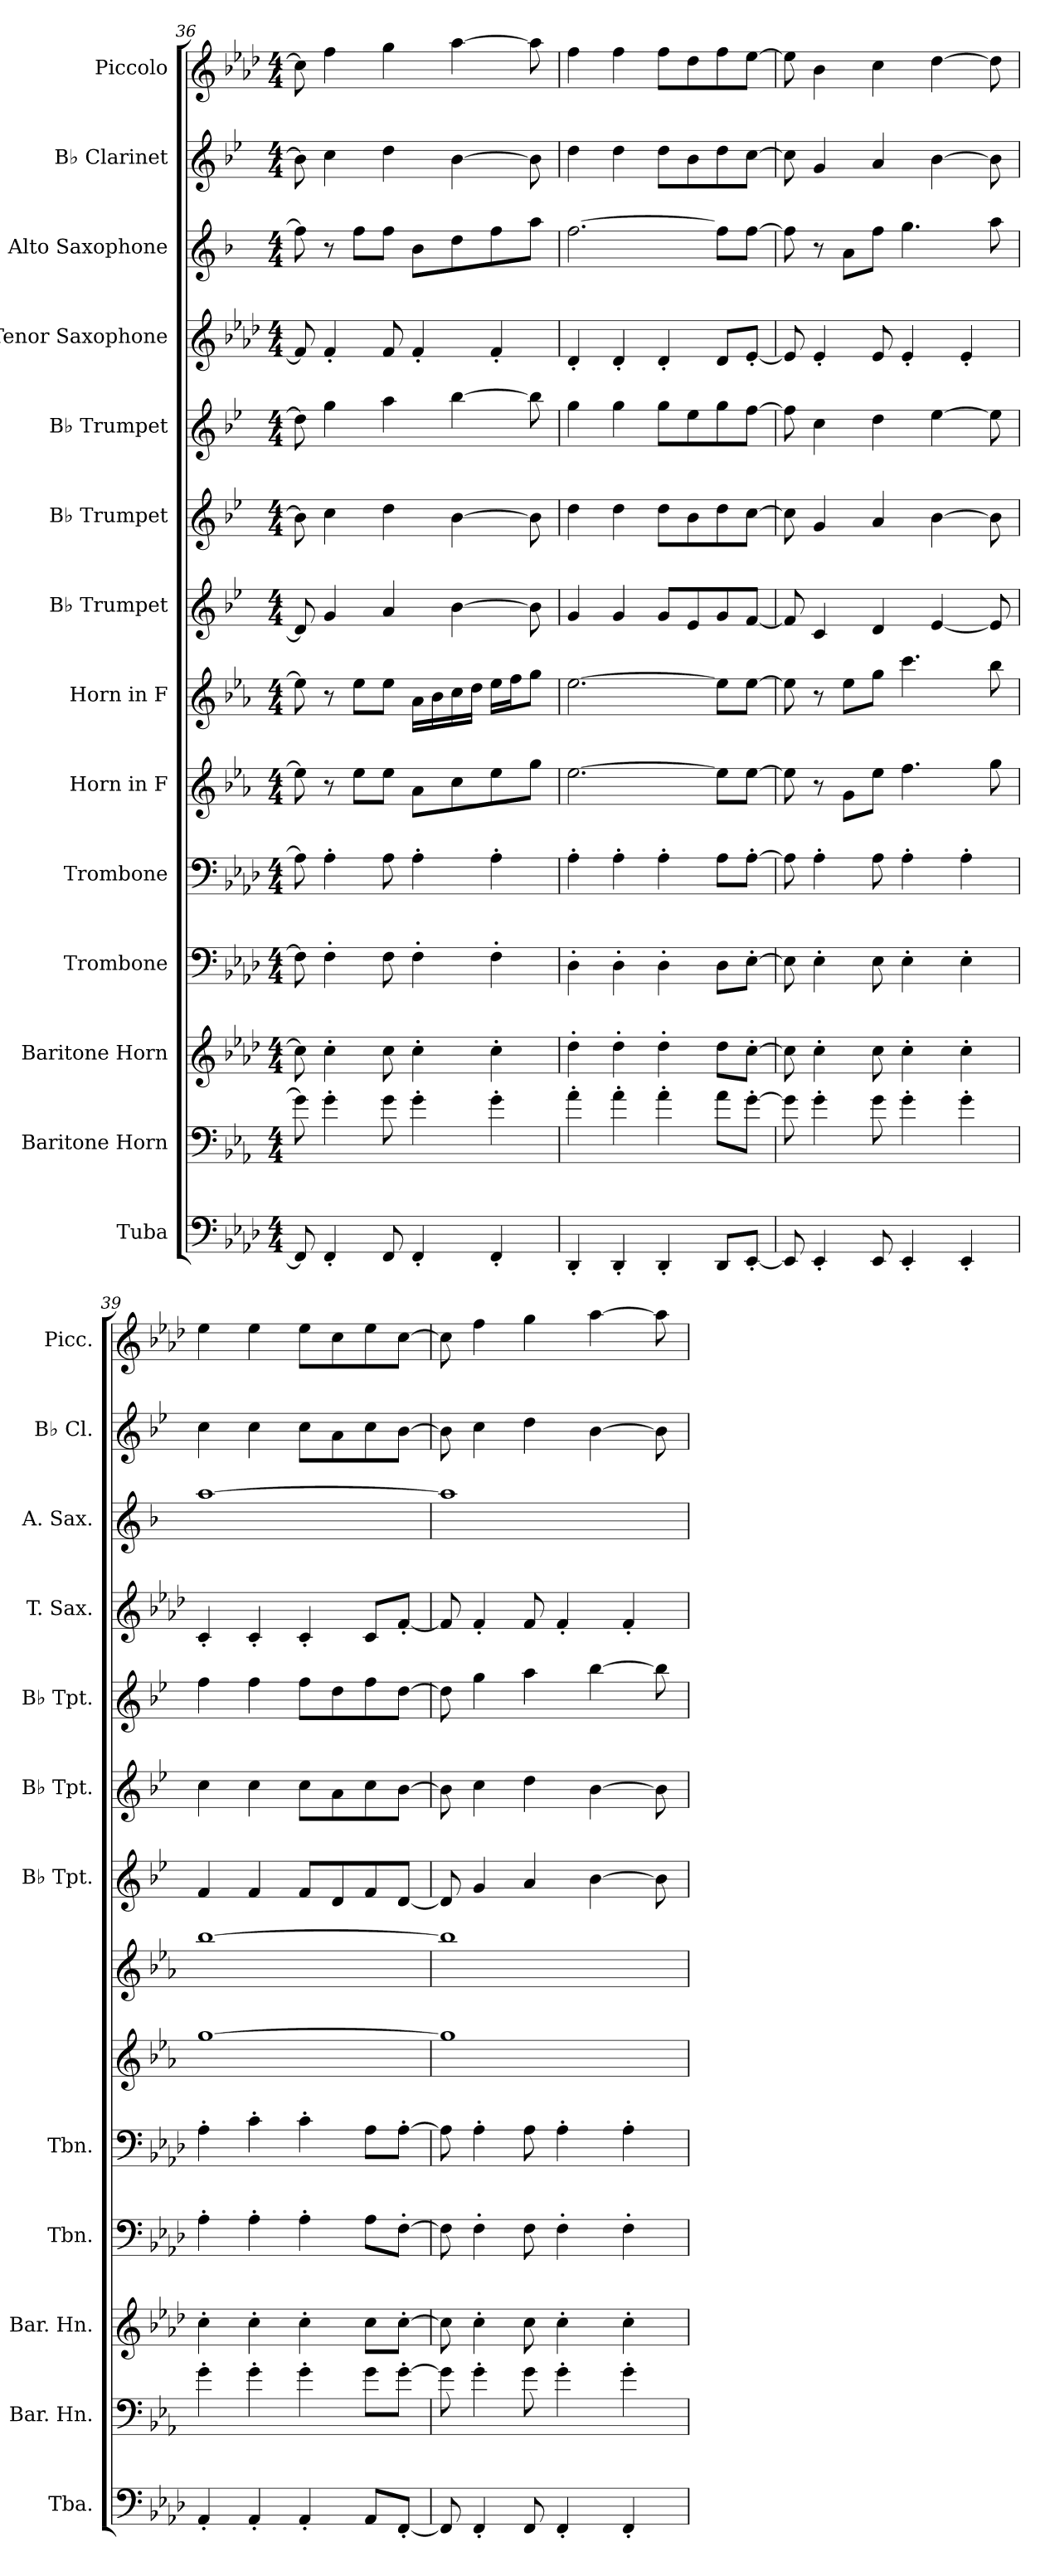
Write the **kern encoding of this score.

**kern	**kern	**kern	**kern	**kern	**kern	**kern	**kern	**kern	**kern	**kern	**kern	**kern	**kern
*part14	*part13	*part12	*part11	*part10	*part9	*part8	*part7	*part6	*part5	*part4	*part3	*part2	*part1
*staff14	*staff13	*staff12	*staff11	*staff10	*staff9	*staff8	*staff7	*staff6	*staff5	*staff4	*staff3	*staff2	*staff1
*I"Tuba	*I"Baritone Horn	*I"Baritone Horn	*I"Trombone	*I"Trombone	*I"Horn in F	*I"Horn in F	*I"B♭ Trumpet	*I"B♭ Trumpet	*I"B♭ Trumpet	*I"Tenor Saxophone	*I"Alto Saxophone	*I"B♭ Clarinet	*I"Piccolo
*I'Tba.	*I'Bar. Hn.	*I'Bar. Hn.	*I'Tbn.	*I'Tbn.	*	*	*I'B♭ Tpt.	*I'B♭ Tpt.	*I'B♭ Tpt.	*I'T. Sax.	*I'A. Sax.	*I'B♭ Cl.	*I'Picc.
*clefF4	*clefF4	*clefG2	*clefF4	*clefF4	*clefG2	*clefG2	*clefG2	*clefG2	*clefG2	*clefG2	*clefG2	*clefG2	*clefG2
*	*ITrd4c7	*ITrd8c14	*	*	*ITrd4c7	*ITrd4c7	*ITrd1c2	*ITrd1c2	*ITrd1c2	*ITrd8c14	*ITrd5c9	*ITrd1c2	*ITrd-7c-12
*k[b-e-a-d-]	*k[b-e-a-d-]	*k[b-e-a-d-]	*k[b-e-a-d-]	*k[b-e-a-d-]	*k[b-e-a-d-]	*k[b-e-a-d-]	*k[b-e-a-d-]	*k[b-e-a-d-]	*k[b-e-a-d-]	*k[b-e-a-d-]	*k[b-e-a-d-]	*k[b-e-a-d-]	*k[b-e-a-d-]
*M4/4	*M4/4	*M4/4	*M4/4	*M4/4	*M4/4	*M4/4	*M4/4	*M4/4	*M4/4	*M4/4	*M4/4	*M4/4	*M4/4
=36	=36	=36	=36	=36	=36	=36	=36	=36	=36	=36	=36	=36	=36
8FF/]	8c\]	8c\]	8F\]	8A-\]	8a-\]	8a-\]	8c/]	8a-\]	8cc\]	8F/]	8a-\]	8a-\]	8ccc\]
4FF'/	4c'\	4c'\	4F'\	4A-'\	8r	8r	4f/	4b-\	4ff\	4F'/	8r	4b-\	4fff\
.	.	.	.	.	8a-\L	8a-\L	.	.	.	.	8a-\L	.	.
8FF/	8c\	8c\	8F\	8A-\	8a-\J	8a-\J	4g/	4cc\	4gg\	8F/	8a-\J	4cc\	4ggg\
4FF'/	4c'\	4c'\	4F'\	4A-'\	8d-\L	16d-\LL	.	.	.	4F'/	8d-\L	.	.
.	.	.	.	.	.	16e-\	.	.	.	.	.	.	.
.	.	.	.	.	8f\	16f\	[4a-\	[4a-\	[4aa-\	.	8f\	[4a-\	[4aaa-\
.	.	.	.	.	.	16g\JJ	.	.	.	.	.	.	.
4FF'/	4c'\	4c'\	4F'\	4A-'\	8a-\	16a-\LL	.	.	.	4F'/	8a-\	.	.
.	.	.	.	.	.	16b-\J	.	.	.	.	.	.	.
.	.	.	.	.	8cc\J	8cc\J	8a-\]	8a-\]	8aa-\]	.	8cc\J	8a-\]	8aaa-\]
=37	=37	=37	=37	=37	=37	=37	=37	=37	=37	=37	=37	=37	=37
4DD-'/	4d-'\	4d-'\	4D-'\	4A-'\	[2.a-\	[2.a-\	4f/	4cc\	4ff\	4D-'/	[2.a-\	4cc\	4fff\
4DD-'/	4d-'\	4d-'\	4D-'\	4A-'\	.	.	4f/	4cc\	4ff\	4D-'/	.	4cc\	4fff\
4DD-'/	4d-'\	4d-'\	4D-'\	4A-'\	.	.	8f/L	8cc\L	8ff\L	4D-'/	.	8cc\L	8fff\L
.	.	.	.	.	.	.	8d-/	8a-\	8dd-\	.	.	8a-\	8ddd-\
8DD-/L	8d-\L	8d-\L	8D-\L	8A-\L	8a-\L]	8a-\L]	8f/	8cc\	8ff\	8D-/L	8a-\L]	8cc\	8fff\
[8EE-'/J	[8c'\J	[8c'\J	[8E-'\J	[8A-'\J	[8a-\J	[8a-\J	[8e-/J	[8b-\J	[8ee-\J	[8E-'/J	[8a-\J	[8b-\J	[8eee-\J
!!LO:PB:g=z
=38	=38	=38	=38	=38	=38	=38	=38	=38	=38	=38	=38	=38	=38
8EE-/]	8c\]	8c\]	8E-\]	8A-\]	8a-\]	8a-\]	8e-/]	8b-\]	8ee-\]	8E-/]	8a-\]	8b-\]	8eee-\]
4EE-'/	4c'\	4c'\	4E-'\	4A-'\	8r	8r	4B-/	4f/	4b-\	4E-'/	8r	4f/	4bb-\
.	.	.	.	.	8c\L	8a-\L	.	.	.	.	8c\L	.	.
8EE-/	8c\	8c\	8E-\	8A-\	8a-\J	8cc\J	4c/	4g/	4cc\	8E-/	8a-\J	4g/	4ccc\
4EE-'/	4c'\	4c'\	4E-'\	4A-'\	4.b-\	4.ff\	.	.	.	4E-'/	4.b-\	.	.
.	.	.	.	.	.	.	[4d-/	[4a-\	[4dd-\	.	.	[4a-\	[4ddd-\
4EE-'/	4c'\	4c'\	4E-'\	4A-'\	.	.	.	.	.	4E-'/	.	.	.
.	.	.	.	.	8cc\	8ee-\	8d-/]	8a-\]	8dd-\]	.	8cc\	8a-\]	8ddd-\]
=39	=39	=39	=39	=39	=39	=39	=39	=39	=39	=39	=39	=39	=39
4AA-'/	4c'\	4c'\	4A-'\	4A-'\	[1cc	[1ee-	4e-/	4b-\	4ee-\	4C'/	[1cc	4b-\	4eee-\
4AA-'/	4c'\	4c'\	4A-'\	4c'\	.	.	4e-/	4b-\	4ee-\	4C'/	.	4b-\	4eee-\
4AA-'/	4c'\	4c'\	4A-'\	4c'\	.	.	8e-/L	8b-\L	8ee-\L	4C'/	.	8b-\L	8eee-\L
.	.	.	.	.	.	.	8c/	8g\	8cc\	.	.	8g\	8ccc\
8AA-/L	8c\L	8c\L	8A-\L	8A-\L	.	.	8e-/	8b-\	8ee-\	8C/L	.	8b-\	8eee-\
[8FF'/J	[8c'\J	[8c'\J	[8F'\J	[8A-'\J	.	.	[8c/J	[8a-\J	[8cc\J	[8F'/J	.	[8a-\J	[8ccc\J
=40	=40	=40	=40	=40	=40	=40	=40	=40	=40	=40	=40	=40	=40
8FF/]	8c\]	8c\]	8F\]	8A-\]	1cc]	1ee-]	8c/]	8a-\]	8cc\]	8F/]	1cc]	8a-\]	8ccc\]
4FF'/	4c'\	4c'\	4F'\	4A-'\	.	.	4f/	4b-\	4ff\	4F'/	.	4b-\	4fff\
8FF/	8c\	8c\	8F\	8A-\	.	.	4g/	4cc\	4gg\	8F/	.	4cc\	4ggg\
4FF'/	4c'\	4c'\	4F'\	4A-'\	.	.	.	.	.	4F'/	.	.	.
.	.	.	.	.	.	.	[4a-\	[4a-\	[4aa-\	.	.	[4a-\	[4aaa-\
4FF'/	4c'\	4c'\	4F'\	4A-'\	.	.	.	.	.	4F'/	.	.	.
.	.	.	.	.	.	.	8a-\]	8a-\]	8aa-\]	.	.	8a-\]	8aaa-\]
=	=	=	=	=	=	=	=	=	=	=	=	=	=
*-	*-	*-	*-	*-	*-	*-	*-	*-	*-	*-	*-	*-	*-
